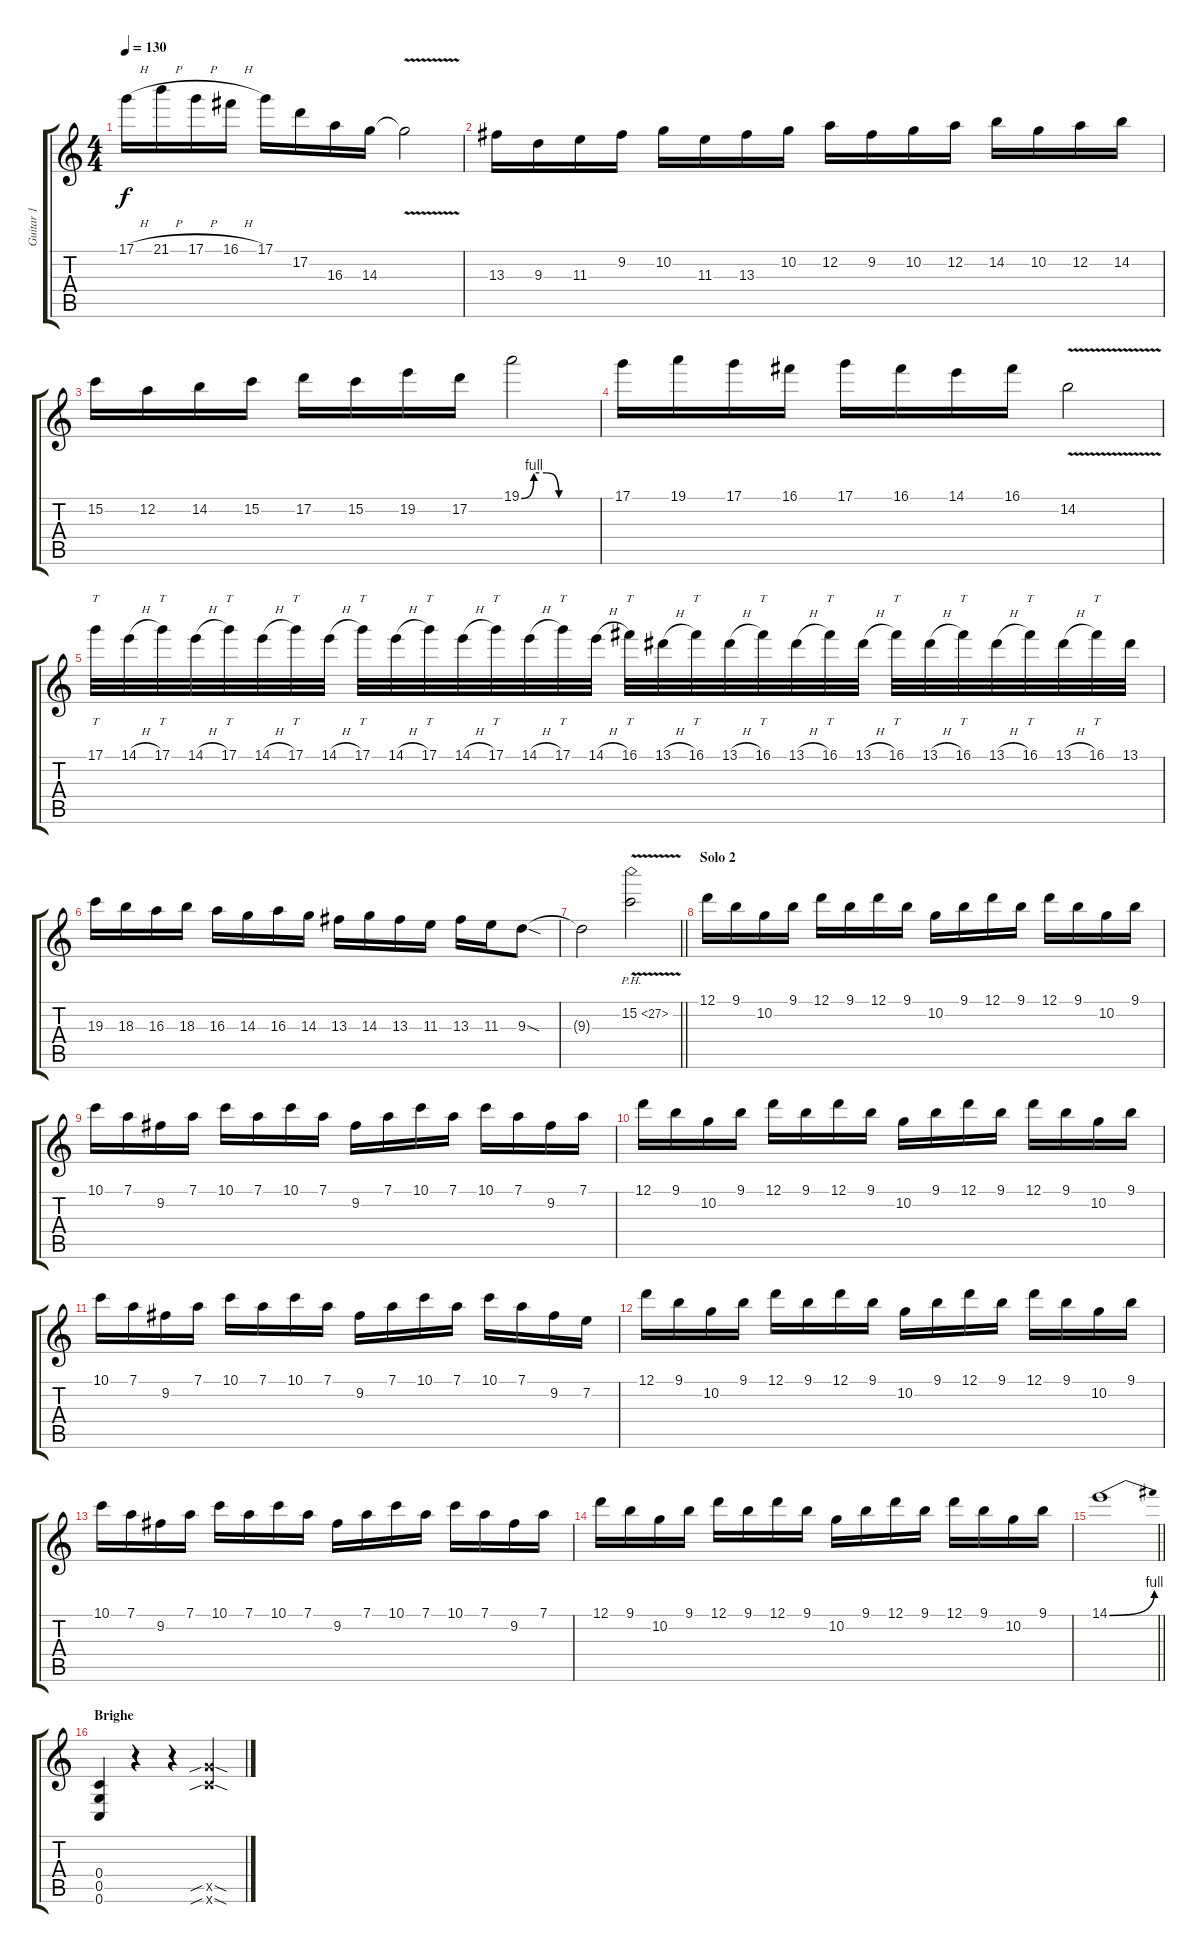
\track ("Guitar 1" "Guitar 1") {instrument distortionguitar}
\staff {score tabs}
\tuning (D4 A3 F3 C3 G2 C2) {hide}
\ts (4 4)
\tempo 130
\clef g2
\ks c
17.1{h}.16{dy f} 21.1{h}.16 17.1{h}.16 16.1{h}.16 17.1.16 17.2.16 16.3.16 14.3.16 14.3{v t}.2 |
13.3.16 9.3.16 11.3.16 9.2.16 10.2.16 11.3.16 13.3.16 10.2.16 12.2.16 9.2.16 10.2.16 12.2.16 14.2.16 10.2.16 12.2.16 14.2.16 |
15.2.16 12.2.16 14.2.16 15.2.16 17.2.16 15.2.16 19.2.16 17.2.16 19.1{be (custom 0 0 10 4 20 4 30 0 60 0)}.2 |
17.1.16 19.1.16 17.1.16 16.1.16 17.1.16 16.1.16 14.1.16 16.1.16 14.2{v}.2 |
17.1.32{tt} 14.1{h}.32 17.1.32{tt} 14.1{h}.32 17.1.32{tt} 14.1{h}.32 17.1.32{tt} 14.1{h}.32 17.1.32{tt} 14.1{h}.32 17.1.32{tt} 14.1{h}.32 17.1.32{tt} 14.1{h}.32 17.1.32{tt} 14.1{h}.32 16.1.32{tt} 13.1{h}.32 16.1.32{tt} 13.1{h}.32 16.1.32{tt} 13.1{h}.32 16.1.32{tt} 13.1{h}.32 16.1.32{tt} 13.1{h}.32 16.1.32{tt} 13.1{h}.32 16.1.32{tt} 13.1{h}.32 16.1.32{tt} 13.1.32 |
19.3.16 18.3.16 16.3.16 18.3.16 16.3.16 14.3.16 16.3.16 14.3.16 13.3.16 14.3.16 13.3.16 11.3.16 13.3.16 11.3.16 9.3{sod}.8 |
\barLineRight lightlight
9.3{t}.2 15.2{ph 12 v}.2 |
\section ("" "Solo 2")
12.1.16 9.1.16 10.2.16 9.1.16 12.1.16 9.1.16 12.1.16 9.1.16 10.2.16 9.1.16 12.1.16 9.1.16 12.1.16 9.1.16 10.2.16 9.1.16 |
10.1.16 7.1.16 9.2.16 7.1.16 10.1.16 7.1.16 10.1.16 7.1.16 9.2.16 7.1.16 10.1.16 7.1.16 10.1.16 7.1.16 9.2.16 7.1.16 |
12.1.16 9.1.16 10.2.16 9.1.16 12.1.16 9.1.16 12.1.16 9.1.16 10.2.16 9.1.16 12.1.16 9.1.16 12.1.16 9.1.16 10.2.16 9.1.16 |
10.1.16 7.1.16 9.2.16 7.1.16 10.1.16 7.1.16 10.1.16 7.1.16 9.2.16 7.1.16 10.1.16 7.1.16 10.1.16 7.1.16 9.2.16 7.2.16 |
12.1.16 9.1.16 10.2.16 9.1.16 12.1.16 9.1.16 12.1.16 9.1.16 10.2.16 9.1.16 12.1.16 9.1.16 12.1.16 9.1.16 10.2.16 9.1.16 |
10.1.16 7.1.16 9.2.16 7.1.16 10.1.16 7.1.16 10.1.16 7.1.16 9.2.16 7.1.16 10.1.16 7.1.16 10.1.16 7.1.16 9.2.16 7.1.16 |
12.1.16 9.1.16 10.2.16 9.1.16 12.1.16 9.1.16 12.1.16 9.1.16 10.2.16 9.1.16 12.1.16 9.1.16 12.1.16 9.1.16 10.2.16 9.1.16 |
\barLineRight lightlight
14.1{be (bend 0 0 60 4)}.1 |
\section ("" "Brighe")
(0.4 0.5 0.6).4 r.4 r.4 (12.5{sib sod x} 12.6{sib sod x}).4
